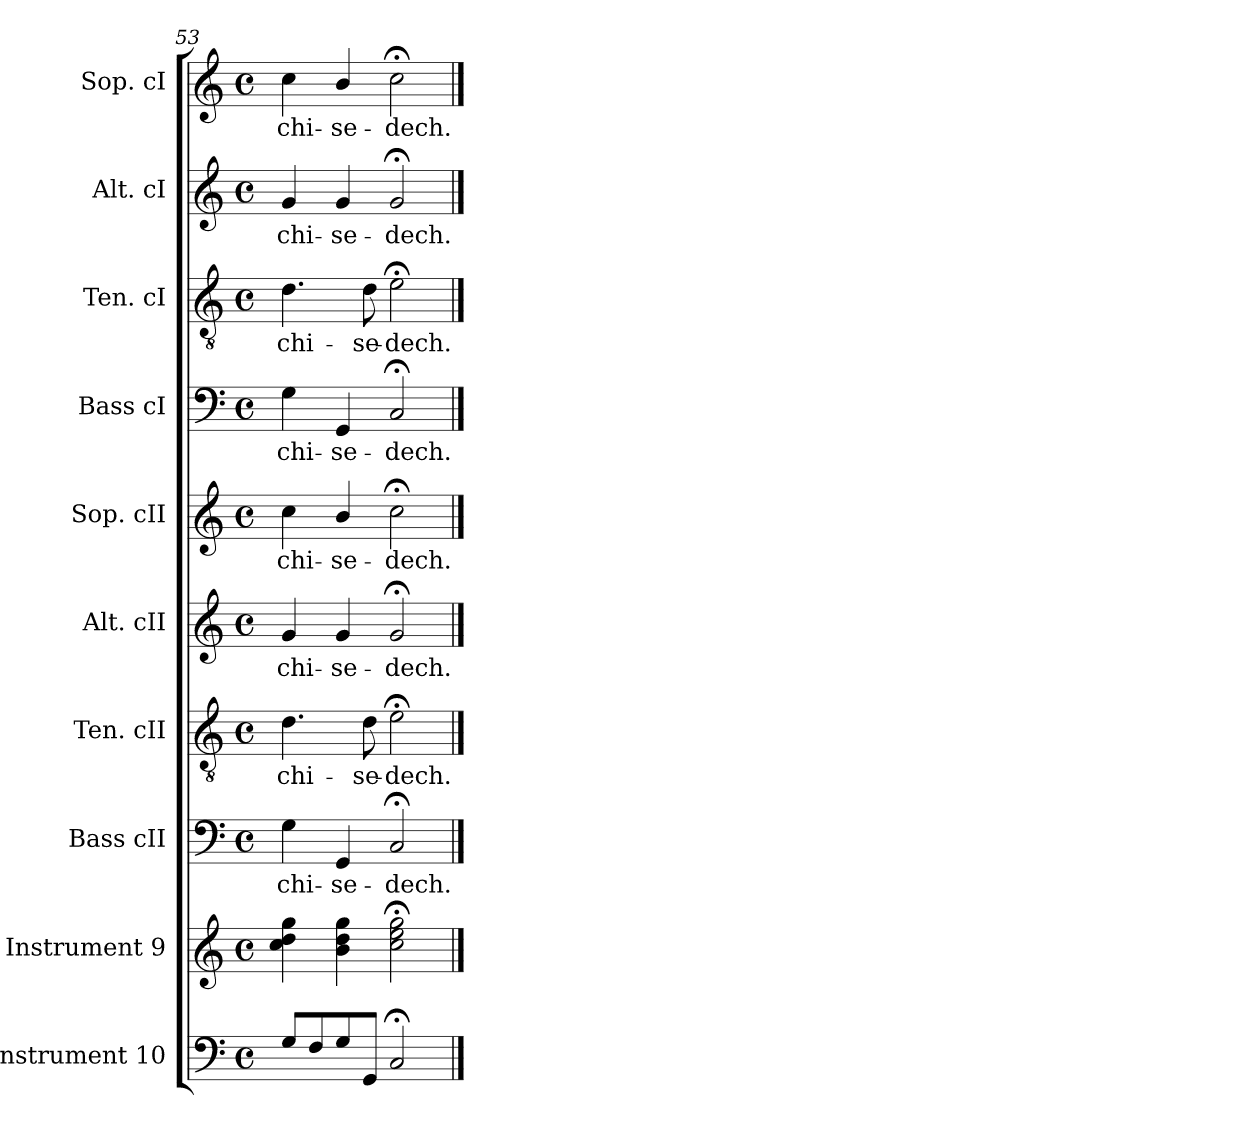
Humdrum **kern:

**kern	**kern	**kern	**text	**kern	**text	**kern	**text	**kern	**text	**kern	**text	**kern	**text	**kern	**text	**kern	**text
*part10	*part9	*part8	*part8	*part7	*part7	*part6	*part6	*part5	*part5	*part4	*part4	*part3	*part3	*part2	*part2	*part1	*part1
*staff10	*staff9	*staff8	*staff8	*staff7	*staff7	*staff6	*staff6	*staff5	*staff5	*staff4	*staff4	*staff3	*staff3	*staff2	*staff2	*staff1	*staff1
*I"Instrument 10	*I"Instrument 9	*I"Bass cII	*	*I"Ten. cII	*	*I"Alt. cII	*	*I"Sop. cII	*	*I"Bass cI	*	*I"Ten. cI	*	*I"Alt. cI	*	*I"Sop. cI	*
*	*	*I'Bass cII	*	*I'Ten. cII	*	*I'Alt. cII	*	*I'Sop. cII	*	*I'Bass cI	*	*I'Ten. cI	*	*I'Alt. cI	*	*I'Sop. cI	*
*clefF4	*clefG2	*clefF4	*	*clefGv2	*	*clefG2	*	*clefG2	*	*clefF4	*	*clefGv2	*	*clefG2	*	*clefG2	*
*k[]	*k[]	*k[]	*	*k[]	*	*k[]	*	*k[]	*	*k[]	*	*k[]	*	*k[]	*	*k[]	*
*C:	*C:	*C:	*	*C:	*	*C:	*	*C:	*	*C:	*	*C:	*	*C:	*	*C:	*
*M4/4	*M4/4	*M4/4	*	*M4/4	*	*M4/4	*	*M4/4	*	*M4/4	*	*M4/4	*	*M4/4	*	*M4/4	*
*met(c)	*met(c)	*met(c)	*	*met(c)	*	*met(c)	*	*met(c)	*	*met(c)	*	*met(c)	*	*met(c)	*	*met(c)	*
=53	=53	=53	=53	=53	=53	=53	=53	=53	=53	=53	=53	=53	=53	=53	=53	=53	=53
!	!	!	!LO:LY:b:cj	!	!LO:LY:b:cj	!	!LO:LY:b:cj	!	!LO:LY:b:cj	!	!LO:LY:b:cj	!	!LO:LY:b:cj	!	!LO:LY:b:cj	!	!LO:LY:b:cj
8G/L	4gg\ 4cc\ 4dd\	4G\	-chi-	4.d\	-chi-	4g/	-chi-	4cc\	-chi-	4G\	-chi-	4.d\	-chi-	4g/	-chi-	4cc\	-chi-
8F/	.	.	.	.	.	.	.	.	.	.	.	.	.	.	.	.	.
!	!	!	!LO:LY:b:cj	!	!	!	!LO:LY:b:cj	!	!LO:LY:b:cj	!	!LO:LY:b:cj	!	!	!	!LO:LY:b:cj	!	!LO:LY:b:cj
8G/	4gg\ 4dd\ 4b\	4GG/	-se-	.	.	4g/	-se-	4b/	-se-	4GG/	-se-	.	.	4g/	-se-	4b/	-se-
!	!	!	!	!	!LO:LY:b:cj	!	!	!	!	!	!	!	!LO:LY:b:cj	!	!	!	!
8GG/J	.	.	.	8d\	-se-	.	.	.	.	.	.	8d\	-se-	.	.	.	.
!	!	!	!LO:LY:b:cj	!	!LO:LY:b:cj	!	!LO:LY:b:cj	!	!LO:LY:b:cj	!	!LO:LY:b:cj	!	!LO:LY:b:cj	!	!LO:LY:b:cj	!	!LO:LY:b:cj
2C;</	2gg\;< 2ee\;< 2cc\;<	2C;</	-dech.	2e;<\	-dech.	2g;</	-dech.	2cc;<\	-dech.	2C;</	-dech.	2e;<\	-dech.	2g;</	-dech.	2cc;<\	-dech.
==	==	==	==	==	==	==	==	==	==	==	==	==	==	==	==	==	==
*-	*-	*-	*-	*-	*-	*-	*-	*-	*-	*-	*-	*-	*-	*-	*-	*-	*-
